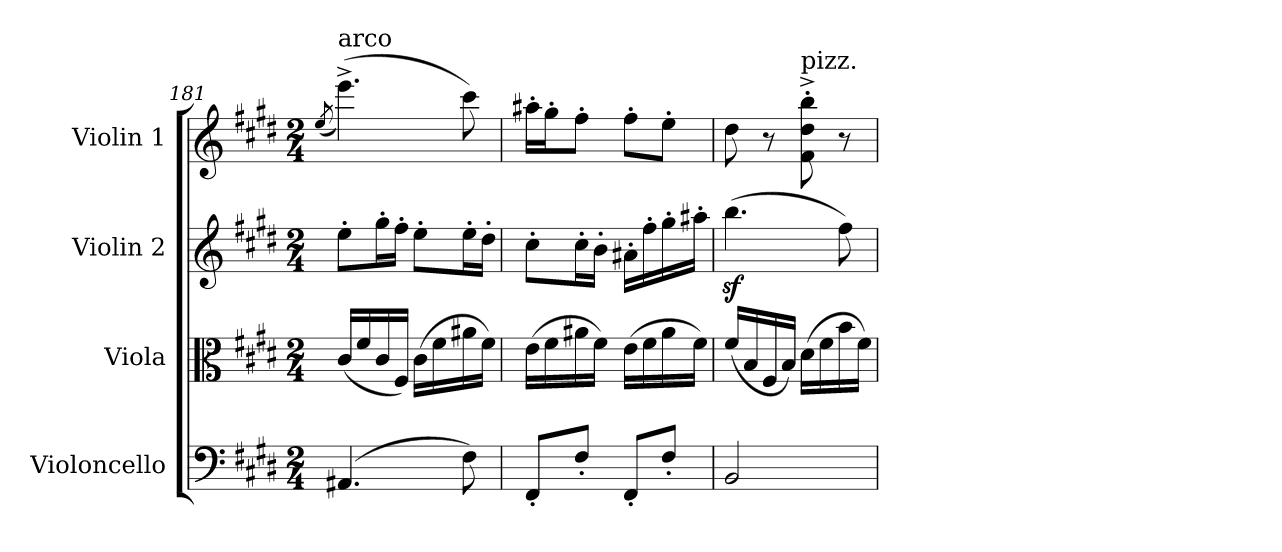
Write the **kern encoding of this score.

**kern	**kern	**kern	**kern
*part4	*part3	*part2	*part1
*staff4	*staff3	*staff2	*staff1
*I"Violoncello	*I"Viola	*I"Violin 2	*I"Violin 1
*I'Vc	*I'Vla	*I'Vln	*I'Vln
*clefF4	*clefC3	*clefG2	*clefG2
*k[f#c#g#d#]	*k[f#c#g#d#]	*k[f#c#g#d#]	*k[f#c#g#d#]
*M2/4	*M2/4	*M2/4	*M2/4
=181	=181	=181	=181
.	.	.	(8qee/
!	!	!	!LO:TX:a:t=arco
(4.AA#X/	(16c#/LL	8ee'\L	(4.eee^\)
.	16f#/	.	.
.	16c#/	16gg#'\L	.
.	16F#/JJ)	16ff#'\JJ	.
.	(16c#\LL	8ee'\L	.
.	16f#\	.	.
8F#\)	16a#X\	16ee'\L	8ccc#\)
.	16f#\JJ)	16dd#'\JJ	.
=182	=182	=182	=182
8FF#'/L	(16e\LL	8cc#'\L	16aa#X'\LL
.	16f#\	.	16gg#'\J
8F#'/J	16a#X\	16cc#'\L	8ff#'\J
.	16f#\JJ)	16b'\JJ	.
8FF#'/L	(16e\LL	16a#X'\LL	8ff#'\L
.	16f#\	16ff#'\	.
8F#'/J	16a#\	16gg#'\	8ee'\J
.	16f#\JJ)	16aa#X'\JJ	.
!!LO:LB:g=z
=183	=183	=183	=183
2BB/	(16f#/LL	(4.bbz<\	8dd#\
.	16B/	.	.
.	16F#/	.	8r
.	16B/JJ)	.	.
!	!	!	!LO:TX:a:t=pizz.
.	(16d#\LL	.	8f#\'^ 8dd#\'^ 8bb\'^
.	16f#\	.	.
.	16b\	8ff#\)	8r
.	16f#\JJ)	.	.
=	=	=	=
*-	*-	*-	*-
